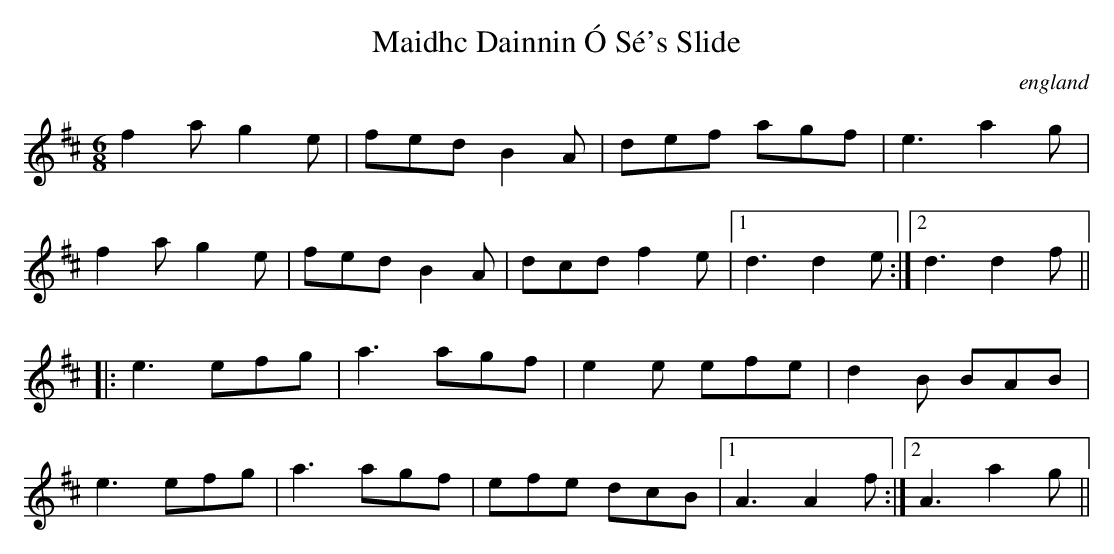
X:1
T:Maidhc Dainnin \'O S\'e's Slide
O:england
M:6/8
K:D
f2a g2e|fed B2A|def agf|e3 a2g|
f2a g2e|fed B2A|dcd f2e|1 d3 d2e:|2 d3 d2f||
|:e3 efg|a3 agf|e2e efe|d2B BAB|
e3 efg|a3 agf|efe dcB|1 A3 A2f:|2 A3 a2g||
